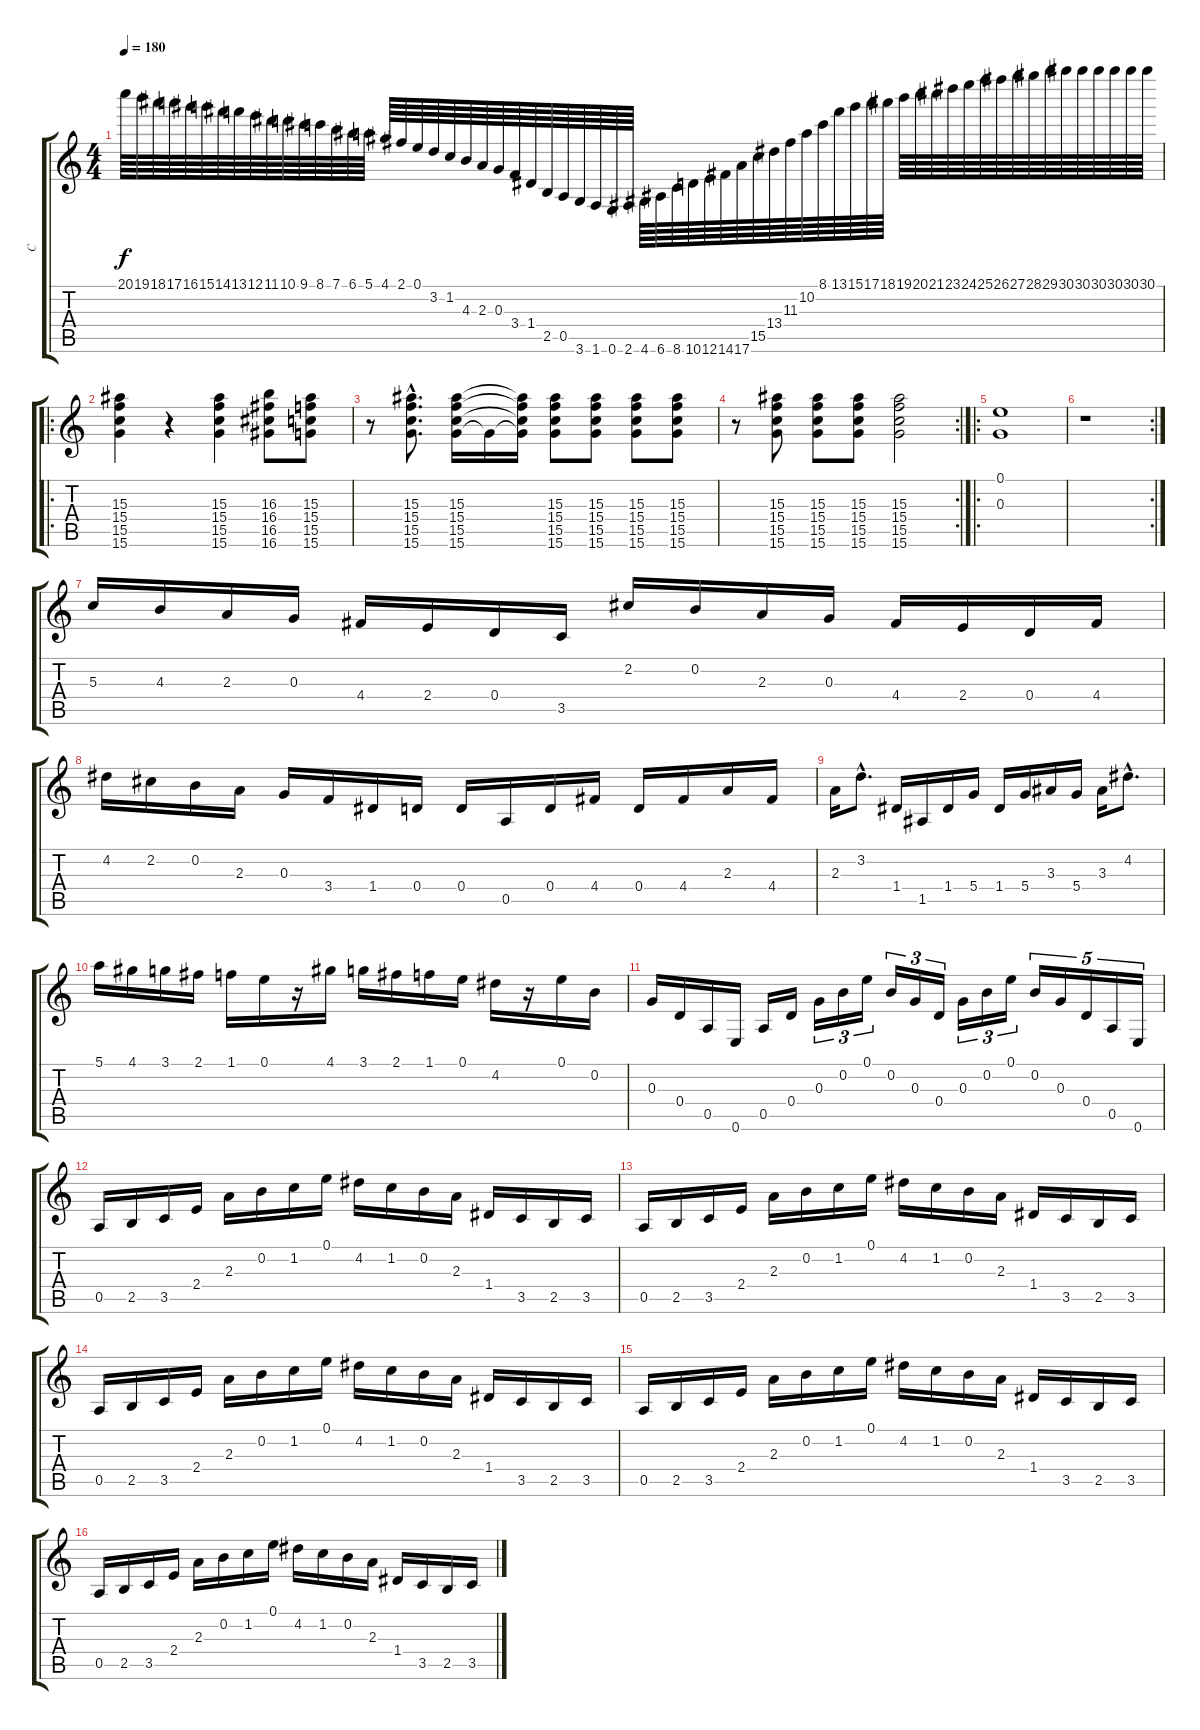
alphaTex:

\track ("C" "C") {instrument guitarharmonics}
\staff {score tabs}
\tuning (E4 B3 G3 D3 A2 E2) {hide}
\ts (4 4)
\tempo 180
\clef g2
\ks c
20.1.64{dy f} 19.1.64 18.1.64 17.1.64 16.1.64 15.1.64 14.1.64 13.1.64 12.1.64 11.1.64 10.1.64 9.1.64 8.1.64 7.1.64 6.1.64 5.1.64 4.1.64 2.1.64 0.1.64 3.2.64 1.2.64 4.3.64 2.3.64 0.3.64 3.4.64 1.4.64 2.5.64 0.5.64 3.6.64 1.6.64 0.6.64 2.6.64 4.6.64 6.6.64 8.6.64 10.6.64 12.6.64 14.6.64 17.6.64 15.5.64 13.4.64 11.3.64 10.2.64 8.1.64 13.1.64 15.1.64 17.1.64 18.1.64 19.1.64 20.1.64 21.1.64 23.1.64 24.1.64 25.1.64 26.1.64 27.1.64 28.1.64 29.1.64 30.1.64 30.1.64 30.1.64 30.1.64 30.1.64 30.1.64 |
\ro
(15.3 15.4 15.5 15.6).4 r.4 (15.3 15.4 15.5 15.6).4 (16.3 16.4 16.5 16.6).8 (15.3 15.4 15.5 15.6).8 |
r.8 (15.3{hac} 15.4{hac} 15.5{hac} 15.6{hac}).8{d} (15.3 15.4 15.5 15.6).16 15.6{t}.16 (15.3{t} 15.4{t} 15.5{t} 15.6{t}).16 (15.3 15.4 15.5 15.6).8 (15.3 15.4 15.5 15.6).8 (15.3 15.4 15.5 15.6).8 (15.3 15.4 15.5 15.6).8 |
\rc 2
r.8 (15.3 15.4 15.5 15.6).8 (15.3 15.4 15.5 15.6).8 (15.3 15.4 15.5 15.6).8 (15.3 15.4 15.5 15.6).2 |
\ro
(0.1 0.3).1 |
\rc 2
r.1 |
5.3.16 4.3.16 2.3.16 0.3.16 4.4.16 2.4.16 0.4.16 3.5.16 2.2.16 0.2.16 2.3.16 0.3.16 4.4.16 2.4.16 0.4.16 4.4.16 |
4.2.16 2.2.16 0.2.16 2.3.16 0.3.16 3.4.16 1.4.16 0.4.16 0.4.16 0.5.16 0.4.16 4.4.16 0.4.16 4.4.16 2.3.16 4.4.16 |
2.3.16 3.2{hac}.8{d} 1.4.16 1.5.16 1.4.16 5.4.16 1.4.16 5.4.16 3.3.16 5.4.16 3.3.16 4.2{hac}.8{d} |
5.1.16 4.1.16 3.1.16 2.1.16 1.1.16 0.1.16 r.16 4.1.16 3.1.16 2.1.16 1.1.16 0.1.16 4.2.16 r.16 0.1.16 0.2.16 |
0.3.16 0.4.16 0.5.16 0.6.16 0.5.16 0.4.16 0.3.16{tu (3 2)} 0.2.16{tu (3 2)} 0.1.16{tu (3 2)} 0.2.16{tu (3 2)} 0.3.16{tu (3 2)} 0.4.16{tu (3 2)} 0.3.16{tu (3 2)} 0.2.16{tu (3 2)} 0.1.16{tu (3 2)} 0.2.16{tu (5 4)} 0.3.16{tu (5 4)} 0.4.16{tu (5 4)} 0.5.16{tu (5 4)} 0.6.16{tu (5 4)} |
0.5.16 2.5.16 3.5.16 2.4.16 2.3.16 0.2.16 1.2.16 0.1.16 4.2.16 1.2.16 0.2.16 2.3.16 1.4.16 3.5.16 2.5.16 3.5.16 |
0.5.16 2.5.16 3.5.16 2.4.16 2.3.16 0.2.16 1.2.16 0.1.16 4.2.16 1.2.16 0.2.16 2.3.16 1.4.16 3.5.16 2.5.16 3.5.16 |
0.5.16 2.5.16 3.5.16 2.4.16 2.3.16 0.2.16 1.2.16 0.1.16 4.2.16 1.2.16 0.2.16 2.3.16 1.4.16 3.5.16 2.5.16 3.5.16 |
0.5.16 2.5.16 3.5.16 2.4.16 2.3.16 0.2.16 1.2.16 0.1.16 4.2.16 1.2.16 0.2.16 2.3.16 1.4.16 3.5.16 2.5.16 3.5.16 |
0.5.16 2.5.16 3.5.16 2.4.16 2.3.16 0.2.16 1.2.16 0.1.16 4.2.16 1.2.16 0.2.16 2.3.16 1.4.16 3.5.16 2.5.16 3.5.16
